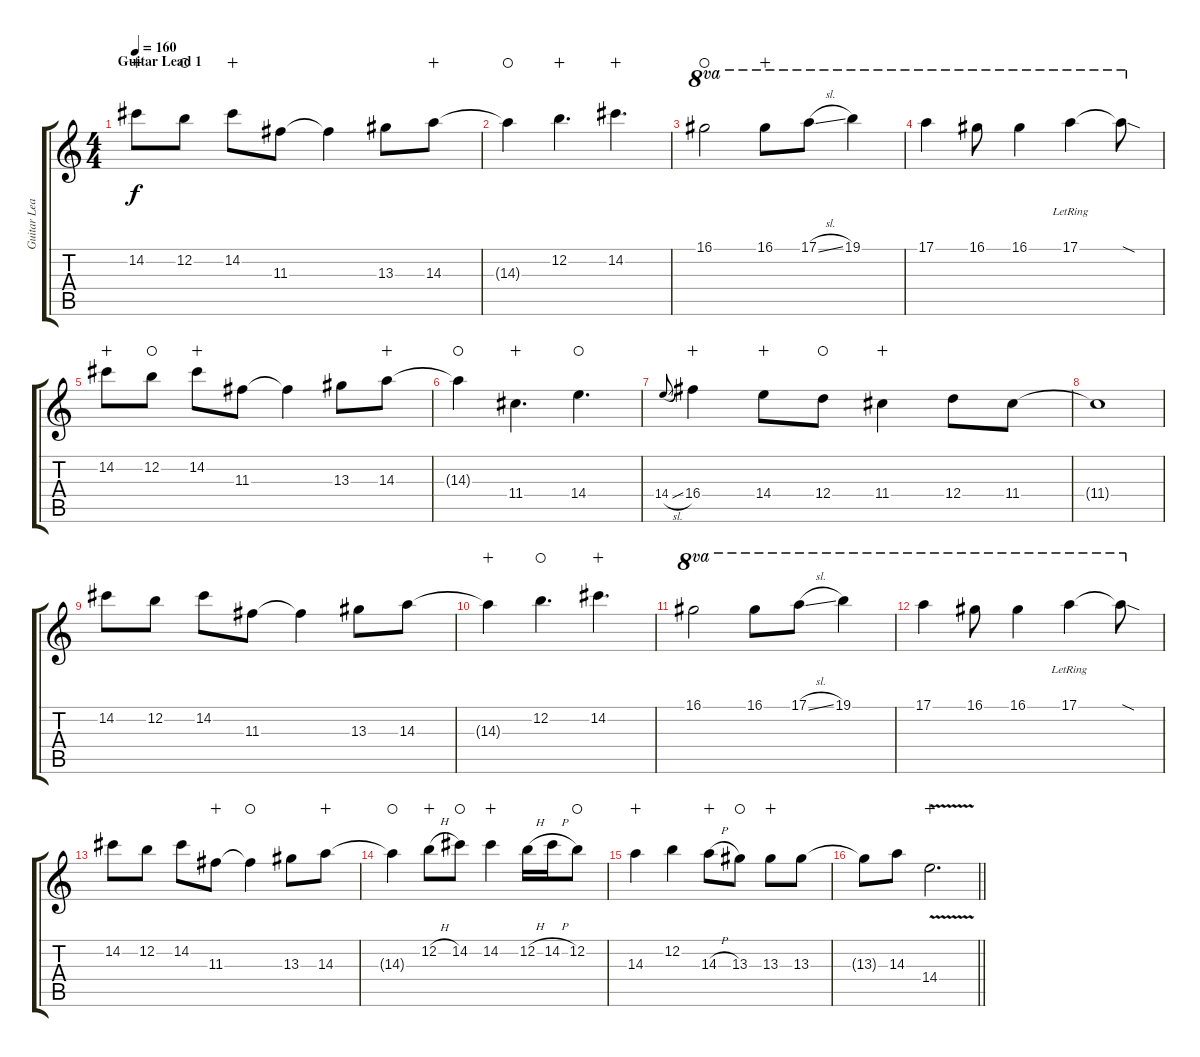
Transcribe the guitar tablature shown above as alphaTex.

\track ("Guitar Lead" "Guitar Lea") {instrument distortionguitar}
\staff {score tabs}
\tuning (E4 B3 G3 D3 A2 E2) {hide}
\ts (4 4)
\section ("" "Guitar Lead 1")
\tempo 160
\clef g2
\ks c
14.2.8{dy f volume 16 instrument overdrivenguitar wahc} 12.2.8{waho} 14.2.8{wahc} 11.3.8 11.3{t}.4 13.3.8 14.3.8{wahc} |
14.3{t}.4{waho} 12.2.4{d wahc} 14.2.4{d wahc} |
16.1.2{ot 8va waho} 16.1.8{ot 8va wahc} 17.1{sl}.8{ot 8va} 19.1.4{ot 8va} |
17.1.4{ot 8va} 16.1.8{ot 8va} 16.1.4{ot 8va} 17.1{lr}.4{ot 8va} 17.1{sod t}.8{ot 8va} |
14.2.8{wahc} 12.2.8{waho} 14.2.8{wahc} 11.3.8 11.3{t}.4 13.3.8 14.3.8{wahc} |
14.3{t}.4{waho} 11.4.4{d wahc} 14.4.4{d waho} |
14.4{sl}.8{gr onbeat} 16.4.4{wahc} 14.4.8{wahc} 12.4.8{waho} 11.4.4{wahc} 12.4.8 11.4.8 |
11.4{t}.1 |
14.2.8 12.2.8 14.2.8 11.3.8 11.3{t}.4 13.3.8 14.3.8 |
14.3{t}.4{wahc} 12.2.4{d waho} 14.2.4{d wahc} |
16.1.2{ot 8va} 16.1.8{ot 8va} 17.1{sl}.8{ot 8va} 19.1.4{ot 8va} |
17.1.4{ot 8va} 16.1.8{ot 8va} 16.1.4{ot 8va} 17.1{lr}.4{ot 8va} 17.1{sod t}.8{ot 8va} |
14.2.8 12.2.8 14.2.8 11.3.8{wahc} 11.3{t}.4{waho} 13.3.8 14.3.8{wahc} |
14.3{t}.4{waho} 12.2{h}.8{wahc} 14.2.8{waho} 14.2.4{wahc} 12.2{h}.16 14.2{h}.16 12.2.8{waho} |
14.3.4{wahc} 12.2.4 14.3{h}.8{wahc} 13.3.8{waho} 13.3.8{wahc} 13.3.8 |
\barLineRight lightlight
13.3{t}.8 14.3.8 14.4{v}.2{d wahc}
